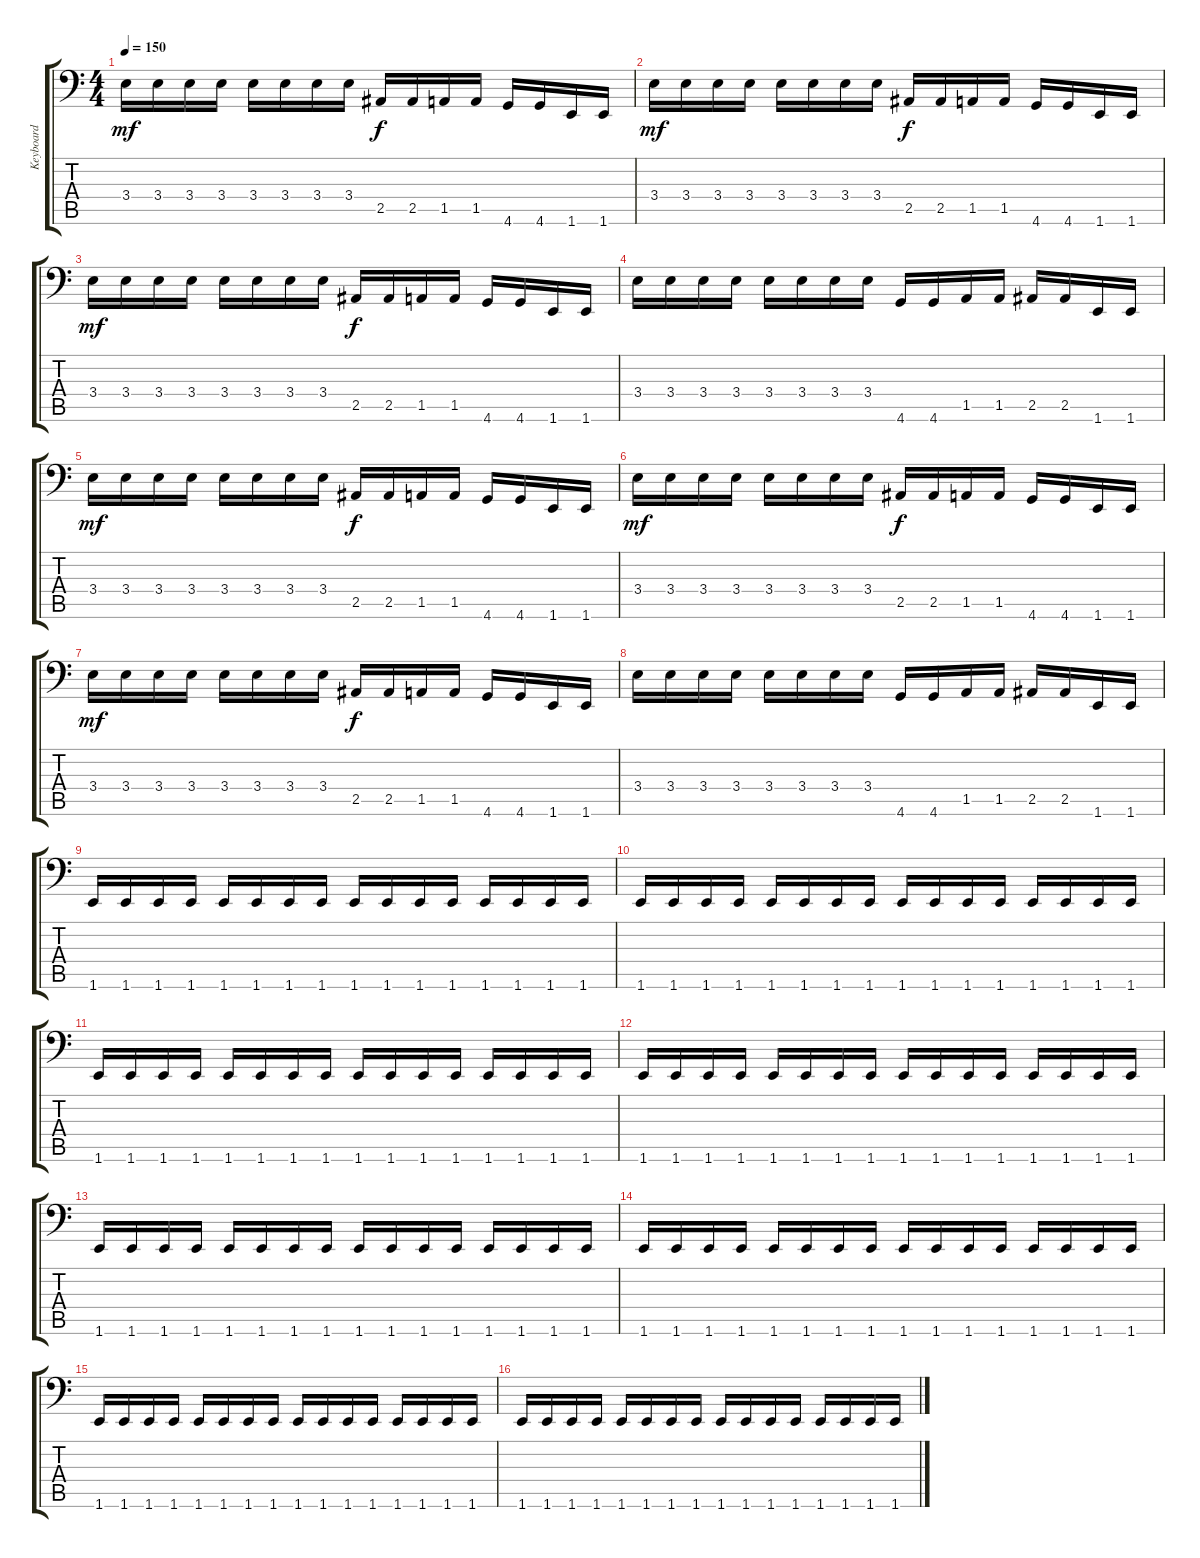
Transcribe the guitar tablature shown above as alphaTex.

\track ("Keyboard" "Keyboard") {instrument acousticbass}
\staff {score tabs}
\tuning (E4 B3 Gb2 Db2 Ab1 Eb1) {hide}
\ts (4 4)
\tempo 150
\clef f4
\ks c
3.4.16{dy mf instrument acousticbass} 3.4.16 3.4.16 3.4.16 3.4.16 3.4.16 3.4.16 3.4.16 2.5.16{dy f} 2.5.16 1.5.16 1.5.16 4.6.16 4.6.16 1.6.16 1.6.16 |
3.4.16{dy mf} 3.4.16 3.4.16 3.4.16 3.4.16 3.4.16 3.4.16 3.4.16 2.5.16{dy f} 2.5.16 1.5.16 1.5.16 4.6.16 4.6.16 1.6.16 1.6.16 |
3.4.16{dy mf} 3.4.16 3.4.16 3.4.16 3.4.16 3.4.16 3.4.16 3.4.16 2.5.16{dy f} 2.5.16 1.5.16 1.5.16 4.6.16 4.6.16 1.6.16 1.6.16 |
3.4.16 3.4.16 3.4.16 3.4.16 3.4.16 3.4.16 3.4.16 3.4.16 4.6.16 4.6.16 1.5.16 1.5.16 2.5.16 2.5.16 1.6.16 1.6.16 |
3.4.16{dy mf} 3.4.16 3.4.16 3.4.16 3.4.16 3.4.16 3.4.16 3.4.16 2.5.16{dy f} 2.5.16 1.5.16 1.5.16 4.6.16 4.6.16 1.6.16 1.6.16 |
3.4.16{dy mf} 3.4.16 3.4.16 3.4.16 3.4.16 3.4.16 3.4.16 3.4.16 2.5.16{dy f} 2.5.16 1.5.16 1.5.16 4.6.16 4.6.16 1.6.16 1.6.16 |
3.4.16{dy mf} 3.4.16 3.4.16 3.4.16 3.4.16 3.4.16 3.4.16 3.4.16 2.5.16{dy f} 2.5.16 1.5.16 1.5.16 4.6.16 4.6.16 1.6.16 1.6.16 |
3.4.16 3.4.16 3.4.16 3.4.16 3.4.16 3.4.16 3.4.16 3.4.16 4.6.16 4.6.16 1.5.16 1.5.16 2.5.16 2.5.16 1.6.16 1.6.16 |
1.6.16{volume 11 instrument synthbass1} 1.6.16 1.6.16 1.6.16 1.6.16 1.6.16 1.6.16 1.6.16 1.6.16 1.6.16 1.6.16 1.6.16 1.6.16 1.6.16 1.6.16 1.6.16 |
1.6.16 1.6.16 1.6.16 1.6.16 1.6.16 1.6.16 1.6.16 1.6.16 1.6.16 1.6.16 1.6.16 1.6.16 1.6.16 1.6.16 1.6.16 1.6.16 |
1.6.16 1.6.16 1.6.16 1.6.16 1.6.16 1.6.16 1.6.16 1.6.16 1.6.16 1.6.16 1.6.16 1.6.16 1.6.16 1.6.16 1.6.16 1.6.16 |
1.6.16 1.6.16 1.6.16 1.6.16 1.6.16 1.6.16 1.6.16 1.6.16 1.6.16 1.6.16 1.6.16 1.6.16 1.6.16 1.6.16 1.6.16 1.6.16 |
1.6.16 1.6.16 1.6.16 1.6.16 1.6.16 1.6.16 1.6.16 1.6.16 1.6.16 1.6.16 1.6.16 1.6.16 1.6.16 1.6.16 1.6.16 1.6.16 |
1.6.16 1.6.16 1.6.16 1.6.16 1.6.16 1.6.16 1.6.16 1.6.16 1.6.16 1.6.16 1.6.16 1.6.16 1.6.16 1.6.16 1.6.16 1.6.16 |
1.6.16 1.6.16 1.6.16 1.6.16 1.6.16 1.6.16 1.6.16 1.6.16 1.6.16 1.6.16 1.6.16 1.6.16 1.6.16 1.6.16 1.6.16 1.6.16 |
1.6.16 1.6.16 1.6.16 1.6.16 1.6.16 1.6.16 1.6.16 1.6.16 1.6.16 1.6.16 1.6.16 1.6.16 1.6.16 1.6.16 1.6.16 1.6.16
